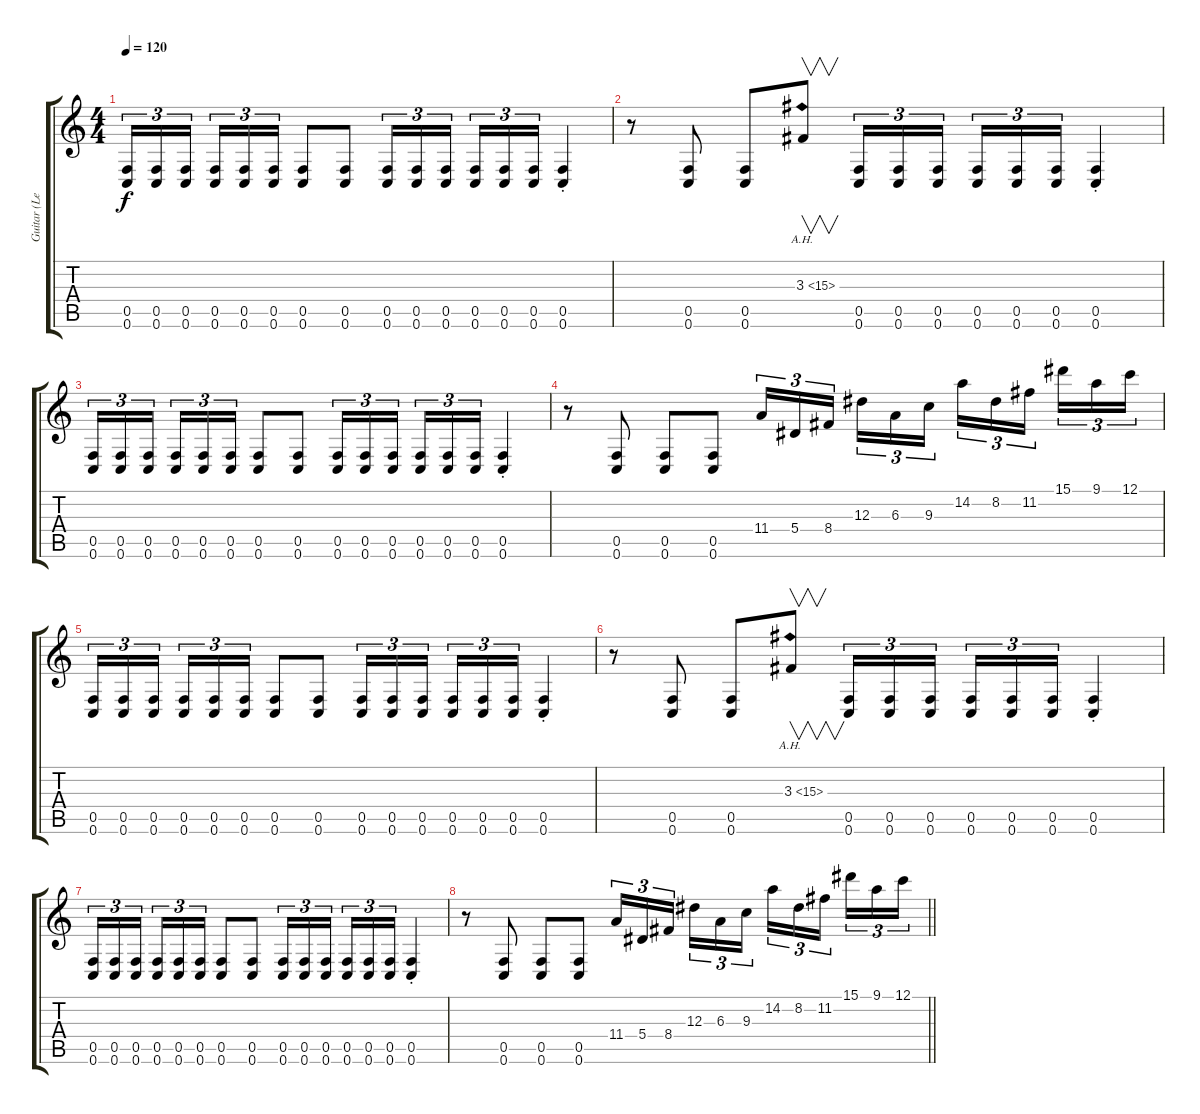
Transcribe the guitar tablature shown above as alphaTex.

\track ("Guitar (Left) - Kyle Moeller" "Guitar (Le") {instrument distortionguitar}
\staff {score tabs}
\tuning (C4 G3 Eb3 Bb2 F2 C2) {hide}
\ts (4 4)
\tempo 120
\clef g2
\ks c
(0.5 0.6).16{tu (3 2) dy f} (0.5 0.6).16{tu (3 2)} (0.5 0.6).16{tu (3 2) beam splitsecondary} (0.5 0.6).16{tu (3 2)} (0.5 0.6).16{tu (3 2)} (0.5 0.6).16{tu (3 2)} (0.5 0.6).8 (0.5 0.6).8 (0.5 0.6).16{tu (3 2)} (0.5 0.6).16{tu (3 2)} (0.5 0.6).16{tu (3 2) beam splitsecondary} (0.5 0.6).16{tu (3 2)} (0.5 0.6).16{tu (3 2)} (0.5 0.6).16{tu (3 2)} (0.5{st} 0.6{st}).4 |
r.8 (0.5 0.6).8 (0.5 0.6).8 3.3{ah 12}.8{v} (0.5 0.6).16{tu (3 2)} (0.5 0.6).16{tu (3 2)} (0.5 0.6).16{tu (3 2) beam splitsecondary} (0.5 0.6).16{tu (3 2)} (0.5 0.6).16{tu (3 2)} (0.5 0.6).16{tu (3 2)} (0.5{st} 0.6{st}).4 |
(0.5 0.6).16{tu (3 2)} (0.5 0.6).16{tu (3 2)} (0.5 0.6).16{tu (3 2) beam splitsecondary} (0.5 0.6).16{tu (3 2)} (0.5 0.6).16{tu (3 2)} (0.5 0.6).16{tu (3 2)} (0.5 0.6).8 (0.5 0.6).8 (0.5 0.6).16{tu (3 2)} (0.5 0.6).16{tu (3 2)} (0.5 0.6).16{tu (3 2) beam splitsecondary} (0.5 0.6).16{tu (3 2)} (0.5 0.6).16{tu (3 2)} (0.5 0.6).16{tu (3 2)} (0.5{st} 0.6{st}).4 |
r.8 (0.5 0.6).8 (0.5 0.6).8 (0.5 0.6).8 11.4.16{tu (3 2)} 5.4.16{tu (3 2)} 8.4.16{tu (3 2) beam splitsecondary} 12.3.16{tu (3 2)} 6.3.16{tu (3 2)} 9.3.16{tu (3 2)} 14.2.16{tu (3 2)} 8.2.16{tu (3 2)} 11.2.16{tu (3 2) beam splitsecondary} 15.1.16{tu (3 2)} 9.1.16{tu (3 2)} 12.1.16{tu (3 2)} |
(0.5 0.6).16{tu (3 2)} (0.5 0.6).16{tu (3 2)} (0.5 0.6).16{tu (3 2) beam splitsecondary} (0.5 0.6).16{tu (3 2)} (0.5 0.6).16{tu (3 2)} (0.5 0.6).16{tu (3 2)} (0.5 0.6).8 (0.5 0.6).8 (0.5 0.6).16{tu (3 2)} (0.5 0.6).16{tu (3 2)} (0.5 0.6).16{tu (3 2) beam splitsecondary} (0.5 0.6).16{tu (3 2)} (0.5 0.6).16{tu (3 2)} (0.5 0.6).16{tu (3 2)} (0.5{st} 0.6{st}).4 |
r.8 (0.5 0.6).8 (0.5 0.6).8 3.3{ah 12}.8{v} (0.5 0.6).16{tu (3 2)} (0.5 0.6).16{tu (3 2)} (0.5 0.6).16{tu (3 2) beam splitsecondary} (0.5 0.6).16{tu (3 2)} (0.5 0.6).16{tu (3 2)} (0.5 0.6).16{tu (3 2)} (0.5{st} 0.6{st}).4 |
(0.5 0.6).16{tu (3 2)} (0.5 0.6).16{tu (3 2)} (0.5 0.6).16{tu (3 2) beam splitsecondary} (0.5 0.6).16{tu (3 2)} (0.5 0.6).16{tu (3 2)} (0.5 0.6).16{tu (3 2)} (0.5 0.6).8 (0.5 0.6).8 (0.5 0.6).16{tu (3 2)} (0.5 0.6).16{tu (3 2)} (0.5 0.6).16{tu (3 2) beam splitsecondary} (0.5 0.6).16{tu (3 2)} (0.5 0.6).16{tu (3 2)} (0.5 0.6).16{tu (3 2)} (0.5{st} 0.6{st}).4 |
\barLineRight lightlight
r.8 (0.5 0.6).8 (0.5 0.6).8 (0.5 0.6).8 11.4.16{tu (3 2)} 5.4.16{tu (3 2)} 8.4.16{tu (3 2) beam splitsecondary} 12.3.16{tu (3 2)} 6.3.16{tu (3 2)} 9.3.16{tu (3 2)} 14.2.16{tu (3 2)} 8.2.16{tu (3 2)} 11.2.16{tu (3 2) beam splitsecondary} 15.1.16{tu (3 2)} 9.1.16{tu (3 2)} 12.1.16{tu (3 2)}
